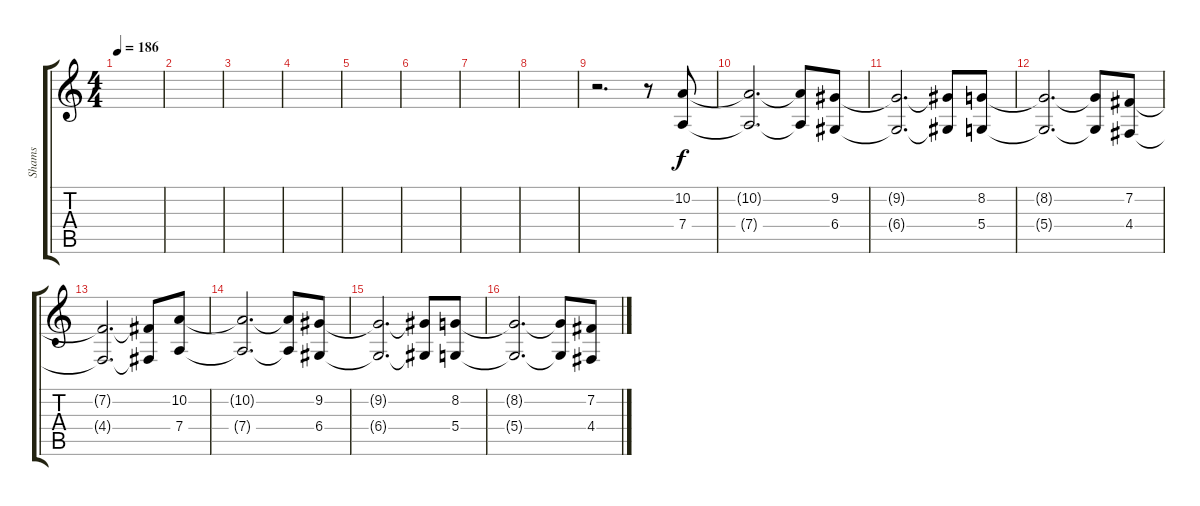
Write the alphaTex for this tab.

\track ("Shams" "Shams") {instrument choiraahs}
\staff {score tabs}
\tuning (E4 B3 G3 D3 A2 E2) {hide}
\ts (4 4)
\tempo 186
\clef g2
\ks c
|
|
|
|
|
|
|
|
r.2{d} r.8 (10.2 7.4).8 |
(10.2{t} 7.4{t}).2{d} (10.2{t} 7.4{t}).8 (9.2 6.4).8 |
(9.2{t} 6.4{t}).2{d} (9.2{t} 6.4{t}).8 (8.2 5.4).8 |
(8.2{t} 5.4{t}).2{d} (8.2{t} 5.4{t}).8 (7.2 4.4).8 |
(7.2{t} 4.4{t}).2{d} (7.2{t} 4.4{t}).8 (10.2 7.4).8 |
(10.2{t} 7.4{t}).2{d} (10.2{t} 7.4{t}).8 (9.2 6.4).8 |
(9.2{t} 6.4{t}).2{d} (9.2{t} 6.4{t}).8 (8.2 5.4).8 |
(8.2{t} 5.4{t}).2{d} (8.2{t} 5.4{t}).8 (7.2 4.4).8
